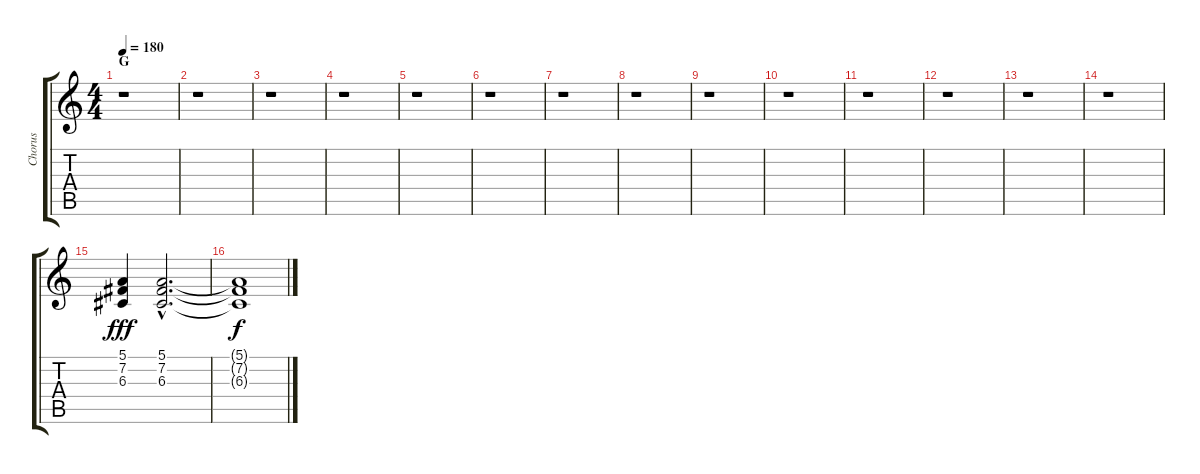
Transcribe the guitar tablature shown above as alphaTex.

\track ("Chorus" "Chorus") {instrument synthvoice}
\staff {score tabs}
\tuning (E4 B3 G3 D3 A2 E2) {hide}
\ts (4 4)
\section ("" "G")
\tempo 180
\clef g2
\ks c
r.1{dy f} |
r.1 |
r.1 |
r.1 |
r.1 |
r.1 |
r.1 |
r.1 |
r.1 |
r.1 |
r.1 |
r.1 |
r.1 |
r.1 |
(5.1 7.2 6.3).4{dy fff} (5.1{hac} 7.2{hac} 6.3{hac}).2{d} |
(5.1{t} 7.2{t} 6.3{t}).1{dy f}
